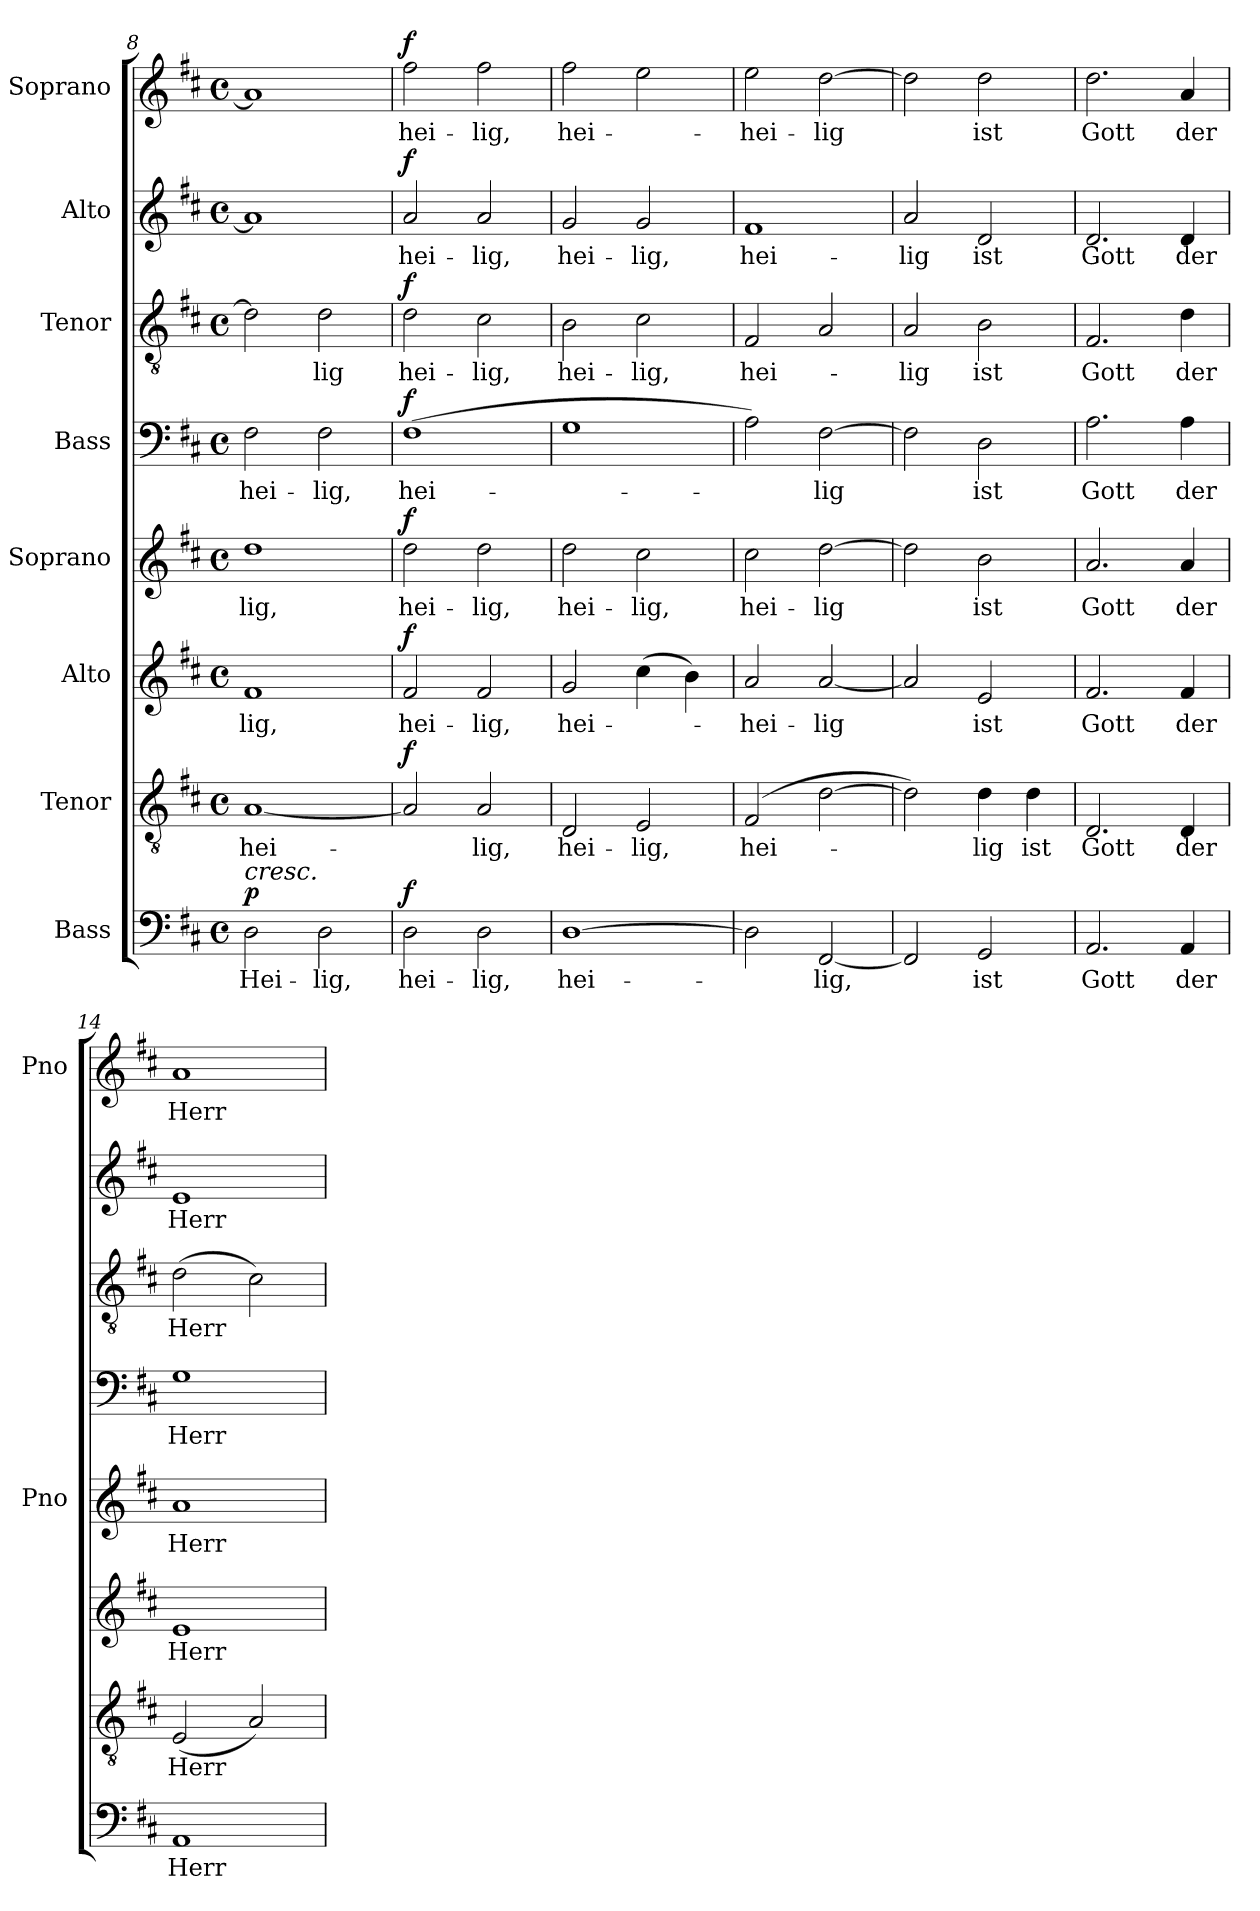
**kern	**text	**dynam	**kern	**text	**dynam	**kern	**text	**dynam	**kern	**text	**dynam	**kern	**text	**dynam	**kern	**text	**dynam	**kern	**text	**dynam	**kern	**text	**dynam
*part8	*part8	*part8	*part7	*part7	*part7	*part6	*part6	*part6	*part5	*part5	*part5	*part4	*part4	*part4	*part3	*part3	*part3	*part2	*part2	*part2	*part1	*part1	*part1
*staff8	*staff8	*staff8	*staff7	*staff7	*staff7	*staff6	*staff6	*staff6	*staff5	*staff5	*staff5	*staff4	*staff4	*staff4	*staff3	*staff3	*staff3	*staff2	*staff2	*staff2	*staff1	*staff1	*staff1
*I"Bass	*	*	*I"Tenor	*	*	*I"Alto	*	*	*I"Soprano	*	*	*I"Bass	*	*	*I"Tenor	*	*	*I"Alto	*	*	*I"Soprano	*	*
*	*	*	*	*	*	*	*	*	*I'Pno	*	*	*	*	*	*	*	*	*	*	*	*I'Pno	*	*
*clefF4	*	*	*clefGv2	*	*	*clefG2	*	*	*clefG2	*	*	*clefF4	*	*	*clefGv2	*	*	*clefG2	*	*	*clefG2	*	*
*k[f#c#]	*	*	*k[f#c#]	*	*	*k[f#c#]	*	*	*k[f#c#]	*	*	*k[f#c#]	*	*	*k[f#c#]	*	*	*k[f#c#]	*	*	*k[f#c#]	*	*
*D:	*	*	*D:	*	*	*D:	*	*	*D:	*	*	*D:	*	*	*D:	*	*	*D:	*	*	*D:	*	*
*M4/4	*	*	*M4/4	*	*	*M4/4	*	*	*M4/4	*	*	*M4/4	*	*	*M4/4	*	*	*M4/4	*	*	*M4/4	*	*
*met(c)	*	*	*met(c)	*	*	*met(c)	*	*	*met(c)	*	*	*met(c)	*	*	*met(c)	*	*	*met(c)	*	*	*met(c)	*	*
=8	=8	=8	=8	=8	=8	=8	=8	=8	=8	=8	=8	=8	=8	=8	=8	=8	=8	=8	=8	=8	=8	=8	=8
!LO:TX:a:i:t=cresc.	!	!	!	!	!	!	!	!	!	!	!	!	!	!	!	!	!	!	!	!	!	!	!
!	!LO:LY:b	!LO:DY:b	!	!LO:LY:b	!	!	!LO:LY:b	!	!	!LO:LY:b	!	!	!LO:LY:b	!	!	!LO:LY:b	!	!	!	!	!	!	!
2D\	Hei-	p	[1A	hei-	.	1f#	-lig,	.	1dd	-lig,	.	2F#\	hei-	.	2d\]	-­	.	1a]	.	.	1a]	.	.
!	!LO:LY:b	!	!	!	!	!	!	!	!	!	!	!	!LO:LY:b	!	!	!LO:LY:b	!	!	!	!	!	!	!
2D\	-lig,	.	.	.	.	.	.	.	.	.	.	2F#\	-lig,	.	2d\	lig	.	.	.	.	.	.	.
!!LO:PB:g=z
=9	=9	=9	=9	=9	=9	=9	=9	=9	=9	=9	=9	=9	=9	=9	=9	=9	=9	=9	=9	=9	=9	=9	=9
!	!LO:LY:b	!LO:DY:b	!	!LO:LY:b	!LO:DY:b	!	!LO:LY:b	!LO:DY:b	!	!LO:LY:b	!LO:DY:b	!	!LO:LY:b	!LO:DY:b	!	!LO:LY:b	!LO:DY:b	!	!LO:LY:b	!LO:DY:b	!	!LO:LY:b	!LO:DY:b
2D\	hei-	f	2A/]	-­	f	2f#/	hei-	f	2dd\	hei-	f	(>1F#	hei-	f	2d\	hei-	f	2a/	hei-	f	2ff#\	hei-	f
!	!LO:LY:b	!	!	!LO:LY:b	!	!	!LO:LY:b	!	!	!LO:LY:b	!	!	!	!	!	!LO:LY:b	!	!	!LO:LY:b	!	!	!LO:LY:b	!
2D\	-lig,	.	2A/	lig,	.	2f#/	-lig,	.	2dd\	-lig,	.	.	.	.	2c#\	-lig,	.	2a/	-lig,	.	2ff#\	-lig,	.
=10	=10	=10	=10	=10	=10	=10	=10	=10	=10	=10	=10	=10	=10	=10	=10	=10	=10	=10	=10	=10	=10	=10	=10
!	!LO:LY:b	!	!	!LO:LY:b	!	!	!LO:LY:b	!	!	!LO:LY:b	!	!	!LO:LY:b	!	!	!LO:LY:b	!	!	!LO:LY:b	!	!	!LO:LY:b	!
[1D	hei-	.	2D/	hei-	.	2g/	hei-	.	2dd\	hei-	.	1G	-­-	.	2B\	hei-	.	2g/	hei-	.	2ff#\	hei-	.
!	!	!	!	!LO:LY:b	!	!	!LO:LY:b	!	!	!LO:LY:b	!	!	!	!	!	!LO:LY:b	!	!	!LO:LY:b	!	!	!LO:LY:b	!
.	.	.	2E/	-lig,	.	(>4cc#\	-­-	.	2cc#\	-lig,	.	.	.	.	2c#\	-lig,	.	2g/	-lig,	.	2ee\	-­-	.
.	.	.	.	.	.	4b\)	.	.	.	.	.	.	.	.	.	.	.	.	.	.	.	.	.
=11	=11	=11	=11	=11	=11	=11	=11	=11	=11	=11	=11	=11	=11	=11	=11	=11	=11	=11	=11	=11	=11	=11	=11
!	!LO:LY:b	!	!	!LO:LY:b	!	!	!LO:LY:b	!	!	!LO:LY:b	!	!	!LO:LY:b	!	!	!LO:LY:b	!	!	!LO:LY:b	!	!	!LO:LY:b	!
2D\]	-­	.	(>2F#/	hei-	.	2a/	hei-	.	2cc#\	hei-	.	2A\)	-­	.	2F#/	hei-	.	1f#	hei-	.	2ee\	hei-	.
!	!LO:LY:b	!	!	!	!	!	!LO:LY:b	!	!	!LO:LY:b	!	!	!LO:LY:b	!	!	!	!	!	!	!	!	!LO:LY:b	!
[2FF#/	lig,	.	[2d\	.	.	[2a/	-lig	.	[2dd\	-lig	.	[2F#\	lig	.	2A/	.	.	.	.	.	[2dd\	-lig	.
=12	=12	=12	=12	=12	=12	=12	=12	=12	=12	=12	=12	=12	=12	=12	=12	=12	=12	=12	=12	=12	=12	=12	=12
!	!	!	!	!LO:LY:b	!	!	!	!	!	!	!	!	!	!	!	!LO:LY:b	!	!	!LO:LY:b	!	!	!	!
2FF#/]	.	.	2d\])	-­	.	2a/]	.	.	2dd\]	.	.	2F#\]	.	.	2A/	-lig	.	2a/	-lig	.	2dd\]	.	.
!	!LO:LY:b	!	!	!LO:LY:b	!	!	!LO:LY:b	!	!	!LO:LY:b	!	!	!LO:LY:b	!	!	!LO:LY:b	!	!	!LO:LY:b	!	!	!LO:LY:b	!
2GG/	ist	.	4d\	lig	.	2e/	ist	.	2b\	ist	.	2D\	ist	.	2B\	ist	.	2d/	ist	.	2dd\	ist	.
!	!	!	!	!LO:LY:b	!	!	!	!	!	!	!	!	!	!	!	!	!	!	!	!	!	!	!
.	.	.	4d\	ist	.	.	.	.	.	.	.	.	.	.	.	.	.	.	.	.	.	.	.
=13	=13	=13	=13	=13	=13	=13	=13	=13	=13	=13	=13	=13	=13	=13	=13	=13	=13	=13	=13	=13	=13	=13	=13
!	!LO:LY:b	!	!	!LO:LY:b	!	!	!LO:LY:b	!	!	!LO:LY:b	!	!	!LO:LY:b	!	!	!LO:LY:b	!	!	!LO:LY:b	!	!	!LO:LY:b	!
2.AA/	Gott	.	2.D/	Gott	.	2.f#/	Gott	.	2.a/	Gott	.	2.A\	Gott	.	2.F#/	Gott	.	2.d/	Gott	.	2.dd\	Gott	.
!	!LO:LY:b	!	!	!LO:LY:b	!	!	!LO:LY:b	!	!	!LO:LY:b	!	!	!LO:LY:b	!	!	!LO:LY:b	!	!	!LO:LY:b	!	!	!LO:LY:b	!
4AA/	der	.	4D/	der	.	4f#/	der	.	4a/	der	.	4A\	der	.	4d\	der	.	4d/	der	.	4a/	der	.
=14	=14	=14	=14	=14	=14	=14	=14	=14	=14	=14	=14	=14	=14	=14	=14	=14	=14	=14	=14	=14	=14	=14	=14
!	!LO:LY:b	!	!	!LO:LY:b	!	!	!LO:LY:b	!	!	!LO:LY:b	!	!	!LO:LY:b	!	!	!LO:LY:b	!	!	!LO:LY:b	!	!	!LO:LY:b	!
1AA	Herr	.	(<2E/	Herr	.	1e	Herr	.	1a	Herr	.	1G	Herr	.	(>2d\	Herr	.	1e	Herr	.	1a	Herr	.
.	.	.	2A/)	.	.	.	.	.	.	.	.	.	.	.	2c#\)	.	.	.	.	.	.	.	.
=	=	=	=	=	=	=	=	=	=	=	=	=	=	=	=	=	=	=	=	=	=	=	=
*-	*-	*-	*-	*-	*-	*-	*-	*-	*-	*-	*-	*-	*-	*-	*-	*-	*-	*-	*-	*-	*-	*-	*-
